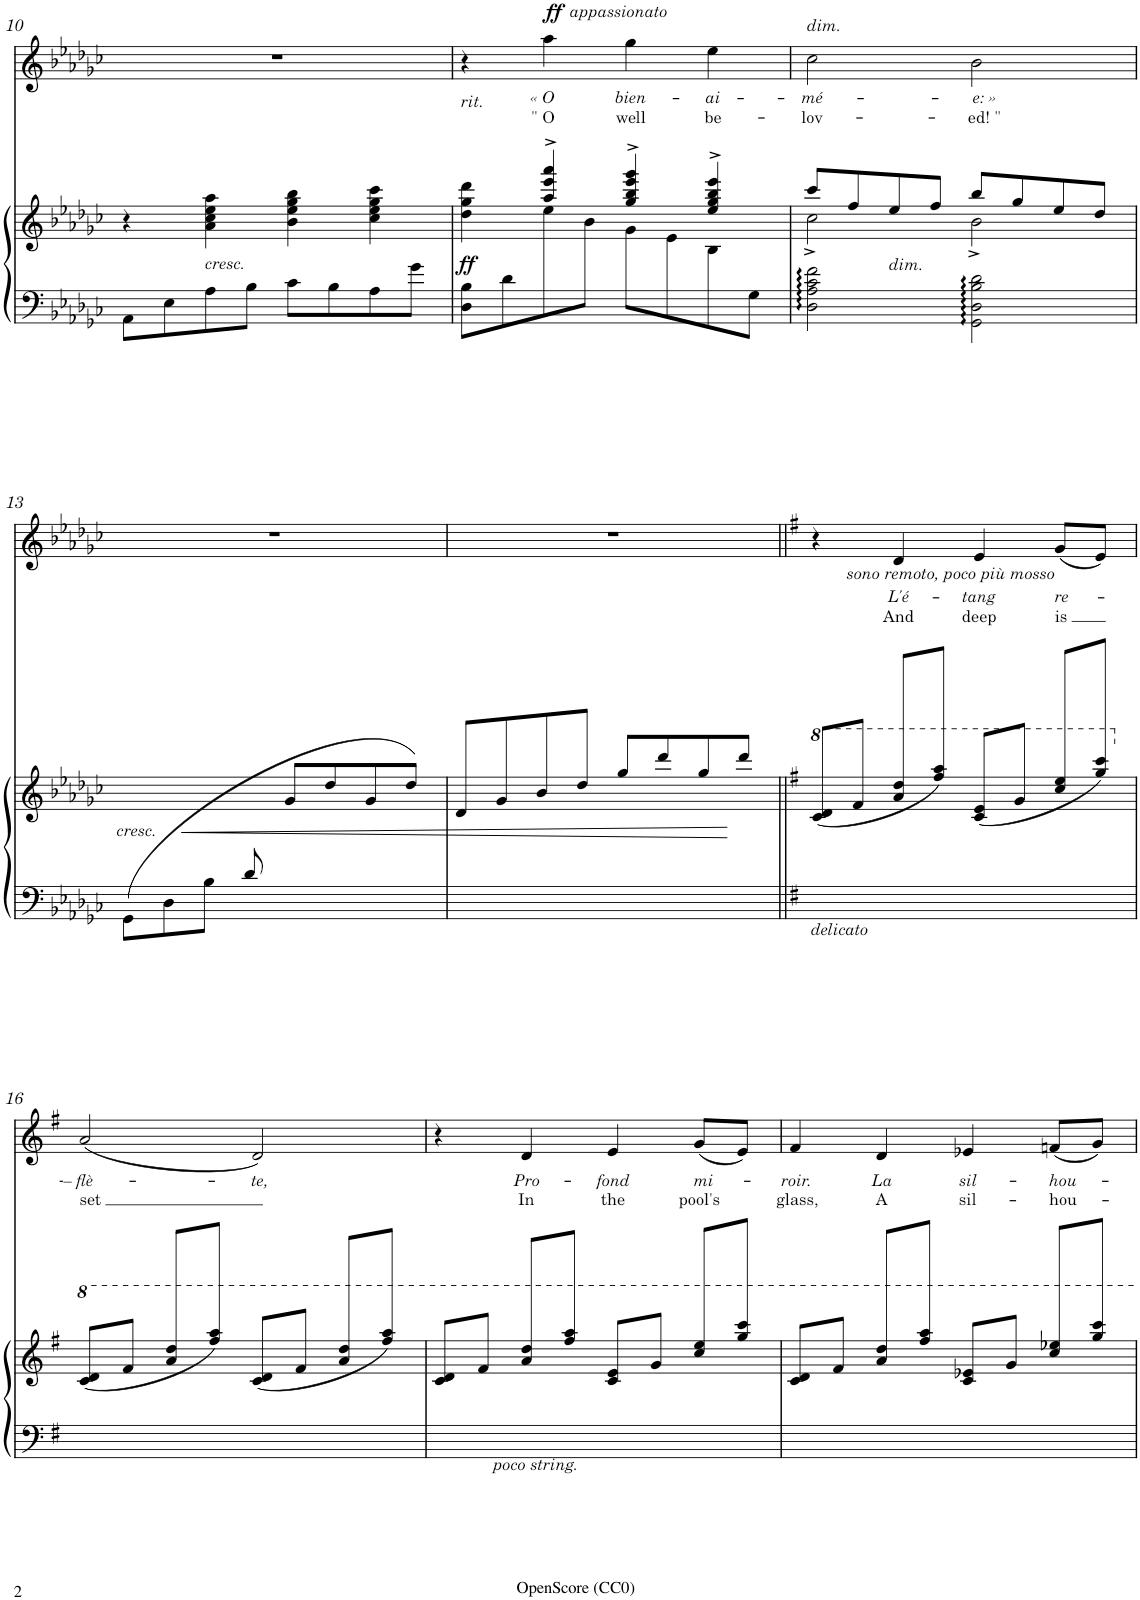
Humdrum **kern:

**kern	**kern	**dynam	**kern	**text	**text	**dynam
*part2	*part2	*part2	*part1	*part1	*part1	*part1
*staff3	*staff2	*staff2/3	*staff1	*staff1	*staff1	*staff1
*I"Piano	*	*	*I"Voice	*	*	*
*I'Pno	*	*	*	*	*	*
!!LO:PB:g=z
*clefF4	*clefG2	*	*clefG2	*	*	*
*k[b-e-a-d-g-c-]	*k[b-e-a-d-g-c-]	*	*k[b-e-a-d-g-c-]	*	*	*
*M4/4	*M4/4	*	*M4/4	*	*	*
*met(c)	*met(c)	*	*met(c)	*	*	*
=10	=10	=10	=10	=10	=10	=10
8AA-\L	4r	.	1r	.	.	.
8E-\	.	.	.	.	.	.
!	!LO:TX:b:i:t=cresc.	!	!	!	!	!
8A-\	4a-\ 4cc-\ 4ee-\ 4aa-\	.	.	.	.	.
8B-\J	.	.	.	.	.	.
8c-\L	4b-\ 4ee-\ 4gg-\ 4bb-\	.	.	.	.	.
8B-\	.	.	.	.	.	.
8A-\	4cc-\ 4ee-\ 4gg-\ 4ccc-\	.	.	.	.	.
8g-\J	.	.	.	.	.	.
=11	=11	=11	=11	=11	=11	=11
*	*^	*	*	*	*	*
!	!	!	!	!LO:TX:b:i:t=rit.	!	!	!
!	!	!	!LO:DY:b	!	!	!	!
8D-\ 8B-\L	4dd-\ 4gg-\ 4ddd-\	4ryy	ff	4r	.	.	.
8d-\	.	.	.	.	.	.	.
!	!	!	!	!	!LO:LY:b	!LO:LY:b	!LO:DY:a
!	!	!	!	!	!	!	!LO:DY:n=1:a
8ryy	4aa-/^> 4eee-/^> 4aaa-/^>	8ee-\	.	4aa-\	« O	" O	ff other-dynamics
.	.	8b-\J	.	.	.	.	.
!	!	!	!	!	!LO:LY:b	!LO:LY:b	!
.	4gg-/^> 4bb-/^> 4eee-/^> 4ggg-/^>	8g-\L	.	4gg-\	bien-	well	.
.	.	8e-\	.	.	.	.	.
!	!	!	!	!	!LO:LY:b	!LO:LY:b	!
.	4ee-/^> 4gg-/^> 4bb-/^> 4eee-/^>	8B-\	.	4ee-\	-ai-	be-	.
8G-\J	.	8ryy	.	.	.	.	.
=12	=12	=12	=12	=12	=12	=12	=12
!	!	!	!	!LO:TX:a:i:t=dim.	!	!	!
!	!	!	!	!	!LO:LY:b	!LO:LY:b	!
2D-\ 2A-\ 2c-\ 2f\	8ccc-/L	2cc-^\	.	2cc-\	-mé-	-lov-	.
.	8ff/	.	.	.	.	.	.
!	!LO:TX:b:i:t=dim.	!	!	!	!	!	!
.	8ee-/	.	.	.	.	.	.
.	8ff/J	.	.	.	.	.	.
!	!	!	!	!	!LO:LY:b	!LO:LY:b	!
2GG-\ 2D-\ 2B-\ 2d-\	8bb-/L	2b-^\	.	2b-\	-e: »	-ed! "	.
.	8gg-/	.	.	.	.	.	.
.	8ee-/	.	.	.	.	.	.
.	8dd-/J	.	.	.	.	.	.
!!LO:LB:g=z
=13	=13	=13	=13	=13	=13	=13	=13
!LO:TX:a:i:t=cresc.	!	!	!	!	!	!	!
!	!	!	!LO:HP:b	!	!	!	!
(8GG-\L	1ryy	2ryy	<	1r	.	.	.
8D-\	.	.	.	.	.	.	.
8B-\J	.	.	.	.	.	.	.
8d-/	.	.	.	.	.	.	.
2ryy	.	8g-/L	.	.	.	.	.
.	.	8dd-/	.	.	.	.	.
.	.	8g-/	.	.	.	.	.
.	.	8dd-/J)	.	.	.	.	.
=14	=14	=14	=14	=14	=14	=14	=14
1ryy	1ryy	8d-/L	.	1r	.	.	.
.	.	8g-/	.	.	.	.	.
.	.	8b-/	.	.	.	.	.
.	.	8dd-/J	.	.	.	.	.
.	.	8gg-/L	.	.	.	.	.
.	.	8ddd-/	.	.	.	.	.
.	.	8gg-/	.	.	.	.	.
.	.	8ddd-/J	.	.	.	.	.
*	*v	*v	*	*	*	*	*
.	.	[	.	.	.	.
=15||	=15||	=15||	=15||	=15||	=15||	=15||
*k[f#]	*k[f#]	*	*k[f#]	*	*	*
*	*^	*	*	*	*	*
*	*8va	*	*	*	*	*	*
!	!	!	!	!LO:TX:b:i:t=sono remoto, poco più mosso	!	!	!
!LO:TX:b:i:t=delicato	!	!	!	!	!	!	!
1ryy	1ryy	(8cc/ 8dd/L	.	4r	.	.	.
.	.	8ff#/J	.	.	.	.	.
!	!	!	!	!	!LO:LY:b	!LO:LY:b	!
.	.	8aa/ 8ddd/L	.	4d/	L'é-	And	.
.	.	8fff#/ 8aaa/J)	.	.	.	.	.
!	!	!	!	!	!LO:LY:b	!LO:LY:b	!
.	.	(8cc/ 8ee/L	.	4e/	-tang	deep	.
.	.	8gg/J	.	.	.	.	.
!	!	!	!	!	!LO:LY:b	!LO:LY:b	!
.	.	8ccc/ 8eee/L	.	(8g/L	re-	is	.
.	.	8ggg/ 8cccc/J)	.	8e/J)	.	.	.
!!LO:LB:g=z
=16	=16	=16	=16	=16	=16	=16	=16
*	*X8va	*	*	*	*	*	*
!	!	!	!	!	!LO:LY:b	!LO:LY:b	!
1ryy	1ryy	(8cc/ 8dd/L	.	(2a/	-– flè-	set	.
.	.	8ff#/J	.	.	.	.	.
.	.	8aa/ 8ddd/L	.	.	.	.	.
.	.	8fff#/ 8aaa/J)	.	.	.	.	.
!	!	!	!	!	!LO:LY:b	!	!
.	.	(8cc/ 8dd/L	.	2d/)	-te,	.	.
.	.	8ff#/J	.	.	.	.	.
.	.	8aa/ 8ddd/L	.	.	.	.	.
.	.	8fff#/ 8aaa/J)	.	.	.	.	.
=17	=17	=17	=17	=17	=17	=17	=17
8ryy	1ryy	8cc/ 8dd/L	.	4r	.	.	.
!LO:TX:b:i:t=poco string.	!	!	!	!	!	!	!
2..ryy	.	8ff#/J	.	.	.	.	.
!	!	!	!	!	!LO:LY:b	!LO:LY:b	!
.	.	8aa/ 8ddd/L	.	4d/	Pro-	In	.
.	.	8fff#/ 8aaa/J	.	.	.	.	.
!	!	!	!	!	!LO:LY:b	!LO:LY:b	!
.	.	8cc/ 8ee/L	.	4e/	-fond	the	.
.	.	8gg/J	.	.	.	.	.
!	!	!	!	!	!LO:LY:b	!LO:LY:b	!
.	.	8ccc/ 8eee/L	.	(8g/L	mi-	pool's	.
.	.	8ggg/ 8cccc/J	.	8e/J)	.	.	.
=18	=18	=18	=18	=18	=18	=18	=18
!	!	!	!	!	!LO:LY:b	!LO:LY:b	!
1ryy	1ryy	8cc/ 8dd/L	.	4f#/	-roir.	glass,	.
.	.	8ff#/J	.	.	.	.	.
!	!	!	!	!	!LO:LY:b	!LO:LY:b	!
.	.	8aa/ 8ddd/L	.	4d/	La	A	.
.	.	8fff#/ 8aaa/J	.	.	.	.	.
!	!	!	!	!	!LO:LY:b	!LO:LY:b	!
.	.	8cc/ 8ee-X/L	.	4e-X/	sil-	sil-	.
.	.	8gg/J	.	.	.	.	.
!	!	!	!	!	!LO:LY:b	!LO:LY:b	!
.	.	8ccc/ 8eee-X/L	.	(8fn/L	-hou-	-hou-	.
.	.	8ggg/ 8cccc/J	.	8g/J)	.	.	.
*	*v	*v	*	*	*	*	*
=	=	=	=	=	=	=
*-	*-	*-	*-	*-	*-	*-
